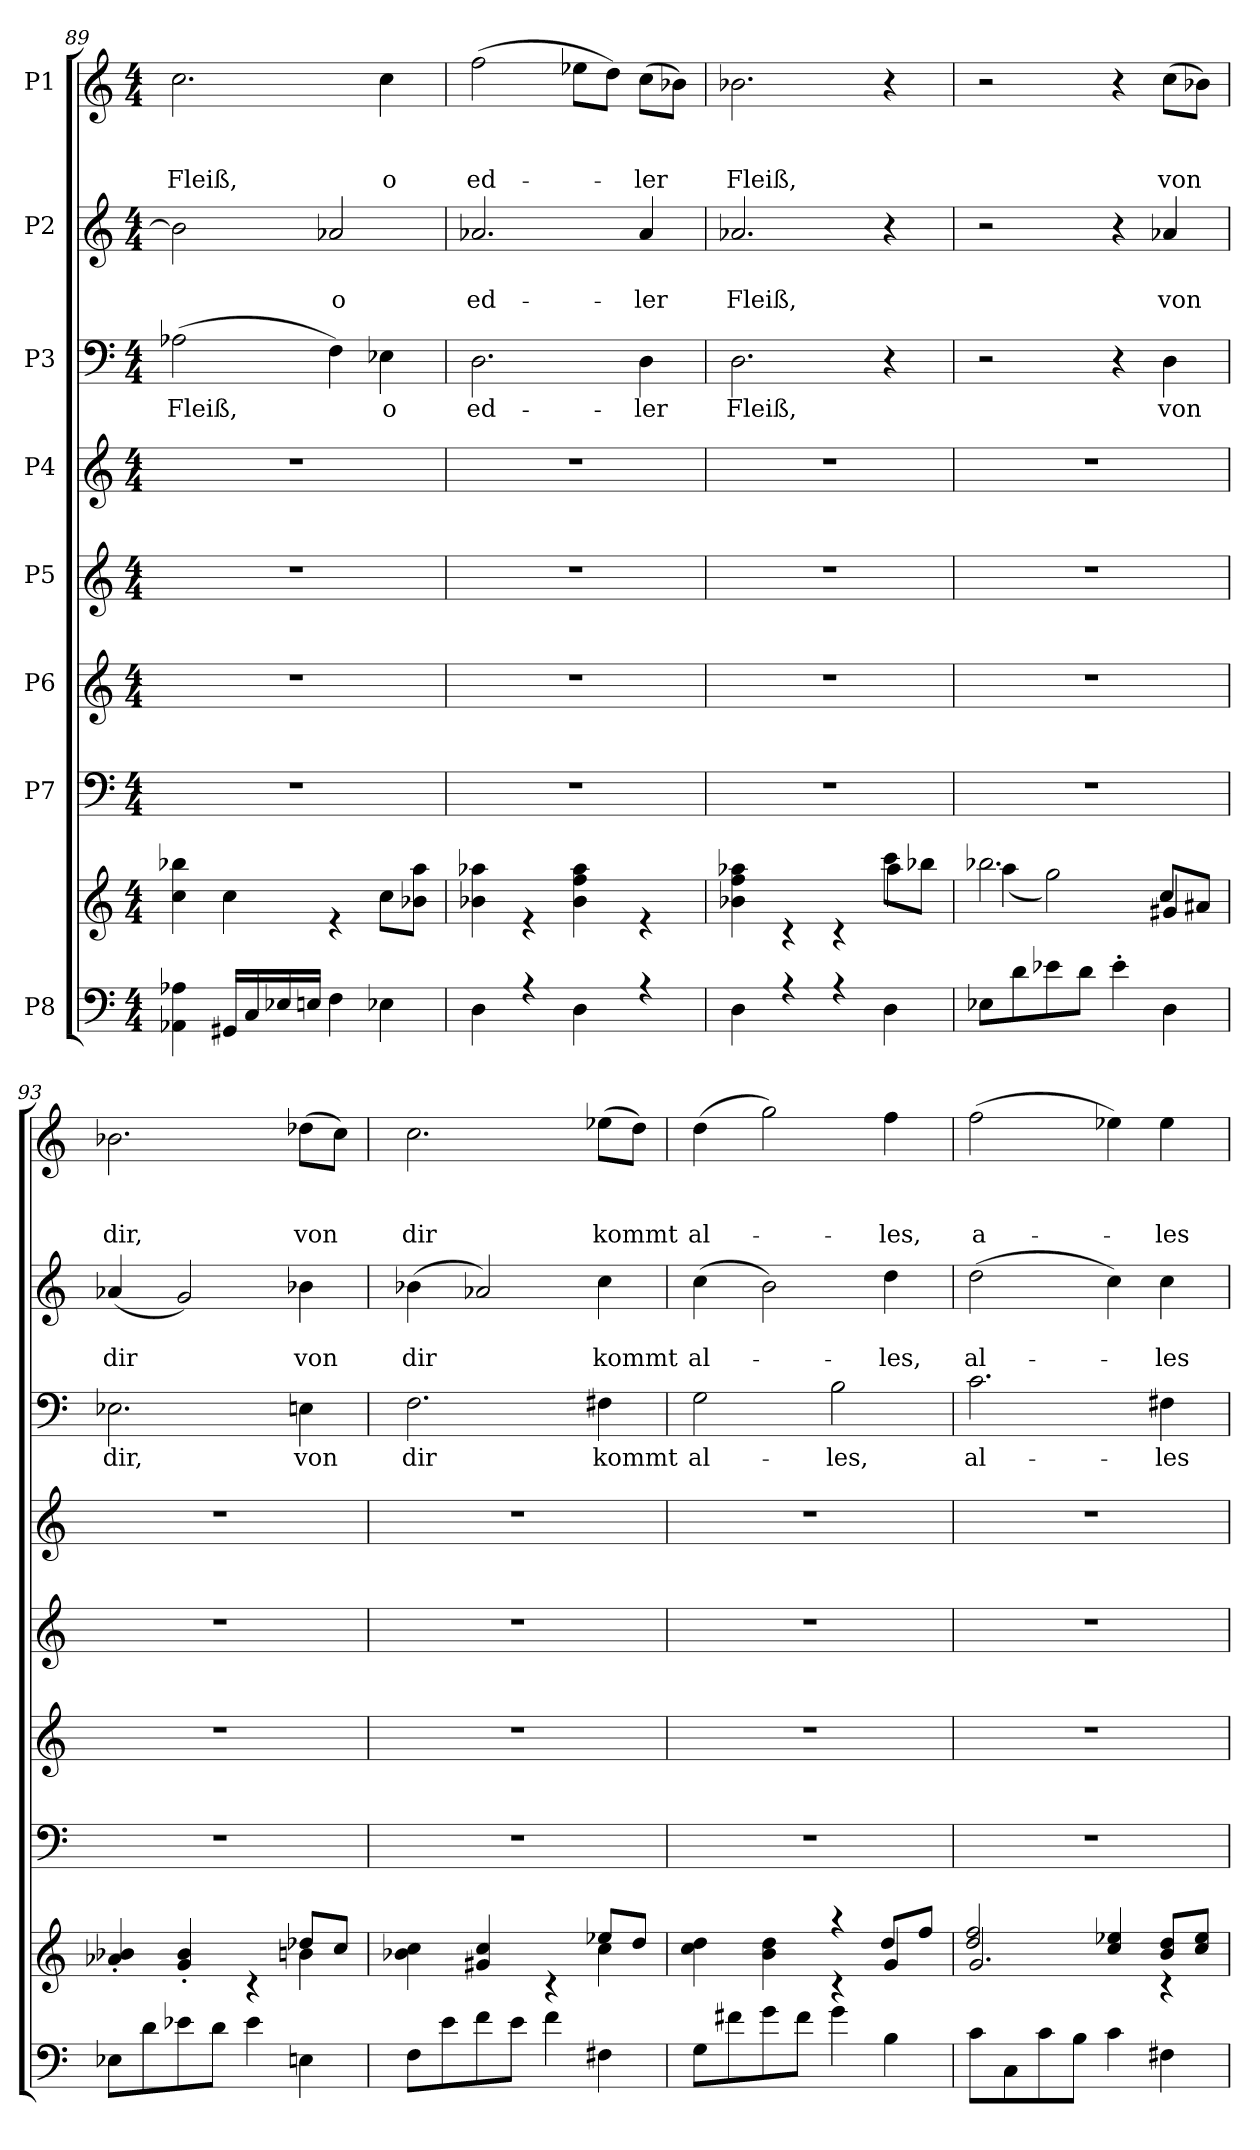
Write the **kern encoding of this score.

**kern	**kern	**kern	**kern	**kern	**kern	**kern	**text	**kern	**text	**text	**kern	**text	**text	**text
*part8	*part8	*part7	*part6	*part5	*part4	*part3	*part3	*part2	*part2	*part2	*part1	*part1	*part1	*part1
*staff9	*staff8	*staff7	*staff6	*staff5	*staff4	*staff3	*staff3	*staff2	*staff2	*staff2	*staff1	*staff1	*staff1	*staff1
*I"P8	*	*I"P7	*I"P6	*I"P5	*I"P4	*I"P3	*	*I"P2	*	*	*I"P1	*	*	*
*clefF4	*clefG2	*clefF4	*clefG2	*clefG2	*clefG2	*clefF4	*	*clefG2	*	*	*clefG2	*	*	*
*	*	*	*ITrd7c12	*	*	*	*	*ITrd7c12	*	*	*	*	*	*
*k[]	*k[]	*k[]	*k[]	*k[]	*k[]	*k[]	*	*k[]	*	*	*k[]	*	*	*
*C:	*C:	*C:	*C:	*C:	*C:	*C:	*	*C:	*	*	*C:	*	*	*
*M4/4	*M4/4	*M4/4	*M4/4	*M4/4	*M4/4	*M4/4	*	*M4/4	*	*	*M4/4	*	*	*
=89	=89	=89	=89	=89	=89	=89	=89	=89	=89	=89	=89	=89	=89	=89
*^	*^	*	*	*	*	*	*	*	*	*	*	*	*	*
!	!	!	!	!	!	!	!	!	!LO:LY:b	!	!	!	!	!	!	!LO:LY:b
4AA-X\ 4A-X\	1ryy	1ryy	4cc\ 4bb-X\	1r	1r	1r	1r	(>2A-X\	Fleiß,	2B-\]	.	.	2.cc\	.	.	Fleiß,
16GG#X/LL	.	.	4cc\	.	.	.	.	.	.	.	.	.	.	.	.	.
16C/	.	.	.	.	.	.	.	.	.	.	.	.	.	.	.	.
16E-X/	.	.	.	.	.	.	.	.	.	.	.	.	.	.	.	.
16En/JJ	.	.	.	.	.	.	.	.	.	.	.	.	.	.	.	.
!	!	!	!	!	!	!	!	!	!	!	!	!LO:LY:b	!	!	!	!
4F\	.	.	4r	.	.	.	.	4F\)	.	2A-X/	.	o	.	.	.	.
!	!	!	!	!	!	!	!	!	!LO:LY:b	!	!	!	!	!	!	!LO:LY:b
4E-X\	.	.	8cc\L	.	.	.	.	4E-X\	o	.	.	.	4cc\	.	.	o
.	.	.	8b-X\ 8aa\J	.	.	.	.	.	.	.	.	.	.	.	.	.
=90	=90	=90	=90	=90	=90	=90	=90	=90	=90	=90	=90	=90	=90	=90	=90	=90
!	!	!	!	!	!	!	!	!	!LO:LY:b	!	!	!LO:LY:b	!	!	!	!LO:LY:b
4D\	1ryy	1ryy	4b-X\ 4aa-X\	1r	1r	1r	1r	2.D\	ed-	2.A-X/	.	ed-	(>2ff\	.	.	ed-
4r	.	.	4r	.	.	.	.	.	.	.	.	.	.	.	.	.
4D\	.	.	4b-\ 4ff\ 4aa-\	.	.	.	.	.	.	.	.	.	8ee-X\L	.	.	.
.	.	.	.	.	.	.	.	.	.	.	.	.	8dd\J)	.	.	.
!	!	!	!	!	!	!	!	!	!LO:LY:b	!	!	!LO:LY:b	!	!	!	!LO:LY:b
4r	.	.	4r	.	.	.	.	4D\	-ler	4A-/	.	-ler	(>8cc\L	.	.	-ler
.	.	.	.	.	.	.	.	.	.	.	.	.	8b-X\J)	.	.	.
=91	=91	=91	=91	=91	=91	=91	=91	=91	=91	=91	=91	=91	=91	=91	=91	=91
!	!	!	!	!	!	!	!	!	!LO:LY:b	!	!	!LO:LY:b	!	!	!	!LO:LY:b
4D\	1ryy	2.ryy	4b-X\ 4ff\ 4aa-X\	1r	1r	1r	1r	2.D\	Fleiß,	2.A-X/	.	Fleiß,	2.b-X\	.	.	Fleiß,
4r	.	.	4rc	.	.	.	.	.	.	.	.	.	.	.	.	.
4r	.	.	4rc	.	.	.	.	.	.	.	.	.	.	.	.	.
4D\	.	8ccc\L	4aa-\	.	.	.	.	4r	.	4r	.	.	4r	.	.	.
.	.	8bb-X\J	.	.	.	.	.	.	.	.	.	.	.	.	.	.
=92	=92	=92	=92	=92	=92	=92	=92	=92	=92	=92	=92	=92	=92	=92	=92	=92
8E-X\L	1ryy	2.bb-X\	(<4aa\	1r	1r	1r	1r	2r	.	2r	.	.	2r	.	.	.
8d\	.	.	.	.	.	.	.	.	.	.	.	.	.	.	.	.
8e-X\	.	.	2gg\)	.	.	.	.	.	.	.	.	.	.	.	.	.
8d\J	.	.	.	.	.	.	.	.	.	.	.	.	.	.	.	.
4e-'>\	.	.	.	.	.	.	.	4r	.	4r	.	.	4r	.	.	.
!	!	!	!	!	!	!	!	!	!LO:LY:b	!	!	!LO:LY:b	!	!	!	!LO:LY:b
4D\	.	4g#X/	8cc/L	.	.	.	.	4D\	von	4A-X/	.	von	(>8cc\L	.	.	von
.	.	.	8a#X/J	.	.	.	.	.	.	.	.	.	8b-X\J)	.	.	.
!!LO:PB:g=z
=93	=93	=93	=93	=93	=93	=93	=93	=93	=93	=93	=93	=93	=93	=93	=93	=93
!	!	!	!	!	!	!	!	!	!LO:LY:b	!	!	!LO:LY:b	!	!	!	!LO:LY:b
8E-X\L	1ryy	2.ryy	4a-X/'< 4b-X/'<	1r	1r	1r	1r	2.E-X\	dir,	(<4A-X/	.	dir	2.b-X\	.	.	dir,
8d\	.	.	.	.	.	.	.	.	.	.	.	.	.	.	.	.
8e-X\	.	.	4g/'< 4b-/'<	.	.	.	.	.	.	2G/)	.	.	.	.	.	.
8d\J	.	.	.	.	.	.	.	.	.	.	.	.	.	.	.	.
4e-\	.	.	4rc	.	.	.	.	.	.	.	.	.	.	.	.	.
!	!	!	!	!	!	!	!	!	!LO:LY:b	!	!	!LO:LY:b	!	!	!	!LO:LY:b
4En\	.	4bn\	8dd-X/L	.	.	.	.	4En\	von	4B-X\	.	von	(>8dd-X\L	.	.	von
.	.	.	8cc/J	.	.	.	.	.	.	.	.	.	8cc\J)	.	.	.
=94	=94	=94	=94	=94	=94	=94	=94	=94	=94	=94	=94	=94	=94	=94	=94	=94
!	!	!	!	!	!	!	!	!	!LO:LY:b	!	!	!LO:LY:b	!	!	!	!LO:LY:b
8F\L	1ryy	2.ryy	4b-X\ 4cc\	1r	1r	1r	1r	2.F\	dir	(<4B-X\	.	dir	2.cc\	.	.	dir
8e\	.	.	.	.	.	.	.	.	.	.	.	.	.	.	.	.
8f\	.	.	4g#X/ 4cc/	.	.	.	.	.	.	2A-X/)	.	.	.	.	.	.
8e\J	.	.	.	.	.	.	.	.	.	.	.	.	.	.	.	.
4f\	.	.	4rc	.	.	.	.	.	.	.	.	.	.	.	.	.
!	!	!	!	!	!	!	!	!	!LO:LY:b	!	!	!LO:LY:b	!	!	!	!LO:LY:b
4F#X\	.	4cc\	8ee-X/L	.	.	.	.	4F#X\	kommt	4c\	.	kommt	(>8ee-X\L	.	.	kommt
.	.	.	8dd/J	.	.	.	.	.	.	.	.	.	8dd\J)	.	.	.
=95	=95	=95	=95	=95	=95	=95	=95	=95	=95	=95	=95	=95	=95	=95	=95	=95
!	!	!	!	!	!	!	!	!	!LO:LY:b	!	!	!LO:LY:b	!	!	!	!LO:LY:b
8G\L	1ryy	2ryy	4cc\ 4dd\	1r	1r	1r	1r	2G\	al-	(>4c\	.	al-	(>4dd\	.	.	al-
8f#X\	.	.	.	.	.	.	.	.	.	.	.	.	.	.	.	.
8g\	.	.	4b\ 4dd\	.	.	.	.	.	.	2B\)	.	.	2gg\)	.	.	.
8f#\J	.	.	.	.	.	.	.	.	.	.	.	.	.	.	.	.
!	!	!	!	!	!	!	!	!	!LO:LY:b	!	!	!	!	!	!	!
4g\	.	4raa	4rc	.	.	.	.	2B\	-les,	.	.	.	.	.	.	.
!	!	!	!	!	!	!	!	!	!	!	!	!LO:LY:b	!	!	!	!LO:LY:b
4B\	.	4g/	8dd/L	.	.	.	.	.	.	4d\	.	-les,	4ff\	.	.	-les,
.	.	.	8ff/J	.	.	.	.	.	.	.	.	.	.	.	.	.
=96	=96	=96	=96	=96	=96	=96	=96	=96	=96	=96	=96	=96	=96	=96	=96	=96
!	!	!	!	!	!	!	!	!	!LO:LY:b	!	!	!LO:LY:b	!	!	!	!LO:LY:b
8c\L	1ryy	2.g/	2dd/ 2ff/	1r	1r	1r	1r	2.c\	al-	(>2d\	.	al-	(>2ff\	.	.	a-
8C\	.	.	.	.	.	.	.	.	.	.	.	.	.	.	.	.
8c\	.	.	.	.	.	.	.	.	.	.	.	.	.	.	.	.
8B\J	.	.	.	.	.	.	.	.	.	.	.	.	.	.	.	.
4c\	.	.	4cc/ 4ee-X/	.	.	.	.	.	.	4c\)	.	.	4ee-X\)	.	.	.
!	!	!	!	!	!	!	!	!	!LO:LY:b	!	!	!LO:LY:b	!	!	!	!LO:LY:b
4F#X\	.	4rc	8b/ 8dd/L	.	.	.	.	4F#X\	-les	4c\	.	-les	4ee-\	.	.	-les
.	.	.	8cc/ 8ee-/J	.	.	.	.	.	.	.	.	.	.	.	.	.
*v	*v	*	*	*	*	*	*	*	*	*	*	*	*	*	*	*
*	*v	*v	*	*	*	*	*	*	*	*	*	*	*	*	*
=	=	=	=	=	=	=	=	=	=	=	=	=	=	=
*-	*-	*-	*-	*-	*-	*-	*-	*-	*-	*-	*-	*-	*-	*-
